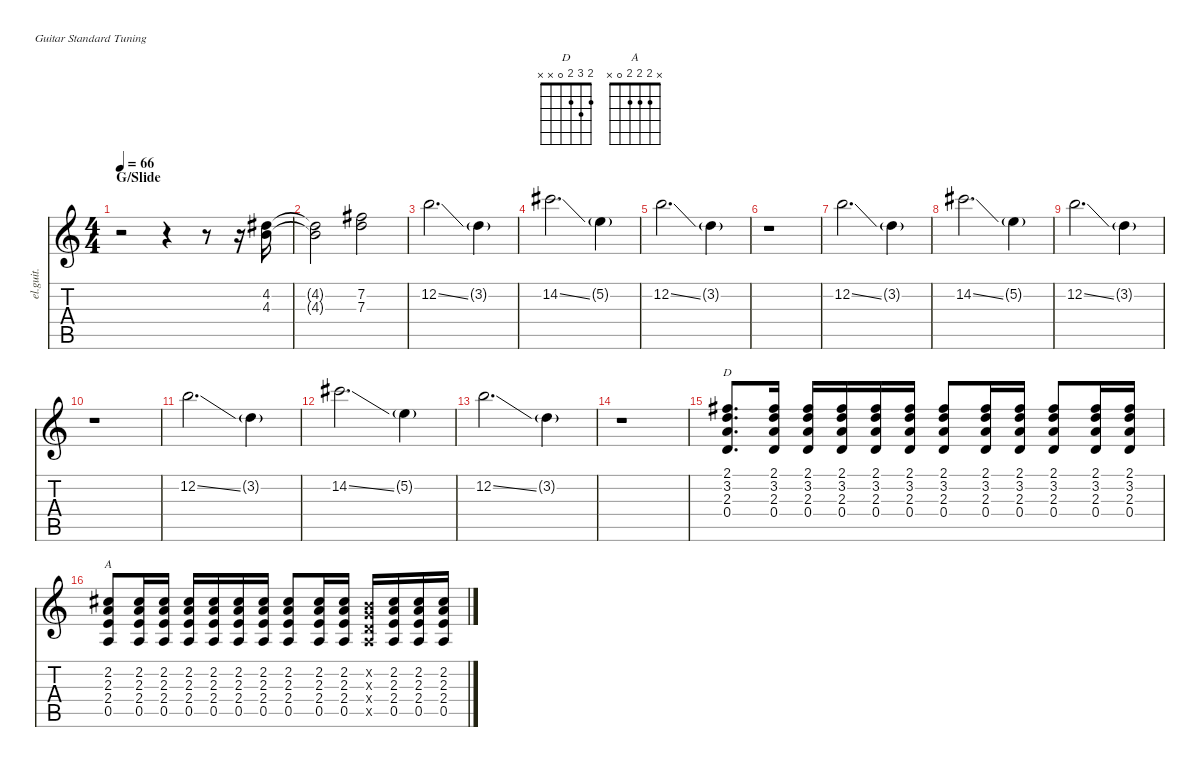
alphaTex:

\defaultSystemsLayout 4
\hideDynamics
\bracketExtendMode nobrackets
\otherSystemsTrackNameOrientation horizontal
\track ("Guitar 2" "el.guit.") {instrument electricguitarclean}
\staff {score tabs}
\tuning (E4 B3 G3 D3 A2 E2)
\chord ("D" 2 3 2 0 x x)
\chord ("A" x 2 2 2 0 x)
\ts (4 4)
\section ("" "G/Slide")
\tempo 66
\clef g2
\ks c
r.2{dy f instrument electricguitarclean} r.4 r.8 r.16 (4.2{acc #} 4.3).16 |
(4.2{t acc #} 4.3{t}).2 (7.2{acc #} 7.3).2 |
12.2{ss}.2{d} 3.2{g}.4{dy p} |
14.2{ss acc #}.2{d dy f} 5.2{g}.4{dy p} |
12.2{ss}.2{d dy f} 3.2{g}.4{dy p} |
r.1 |
12.2{ss}.2{d dy f} 3.2{g}.4{dy p} |
14.2{ss acc #}.2{d dy f} 5.2{g}.4{dy p} |
12.2{ss}.2{d dy f} 3.2{g}.4{dy p} |
r.1 |
12.2{ss}.2{d dy f} 3.2{g}.4{dy p} |
14.2{ss acc #}.2{d dy f} 5.2{g}.4{dy p} |
12.2{ss}.2{d dy f} 3.2{g}.4{dy p} |
r.1 |
(2.1{acc #} 3.2 2.3 0.4).8{d ch "D" dy f instrument acousticguitarsteel} (2.1{acc #} 3.2 2.3 0.4).16 (2.1{acc #} 3.2 2.3 0.4).16 (2.1{acc #} 3.2 2.3 0.4).16 (2.1{acc #} 3.2 2.3 0.4).16 (2.1{acc #} 3.2 2.3 0.4).16 (2.1{acc #} 3.2 2.3 0.4).8 (2.1{acc #} 3.2 2.3 0.4).16 (2.1{acc #} 3.2 2.3 0.4).16 (2.1{acc #} 3.2 2.3 0.4).8 (2.1{acc #} 3.2 2.3 0.4).16 (2.1{acc #} 3.2 2.3 0.4).16 |
(2.2{acc #} 2.3 2.4 0.5).8{ch "A"} (2.2{acc #} 2.3 2.4 0.5).16 (2.2{acc #} 2.3 2.4 0.5).16 (2.2{acc #} 2.3 2.4 0.5).16 (2.2{acc #} 2.3 2.4 0.5).16 (2.2{acc #} 2.3 2.4 0.5).16 (2.2{acc #} 2.3 2.4 0.5).16 (2.2{acc #} 2.3 2.4 0.5).8 (2.2{acc #} 2.3 2.4 0.5).16 (2.2{acc #} 2.3 2.4 0.5).16 (0.2{x} 0.3{x} 0.4{x} 0.5{x}).16 (2.2{acc #} 2.3 2.4 0.5).16 (2.2{acc #} 2.3 2.4 0.5).16 (2.2{acc #} 2.3 2.4 0.5).16
